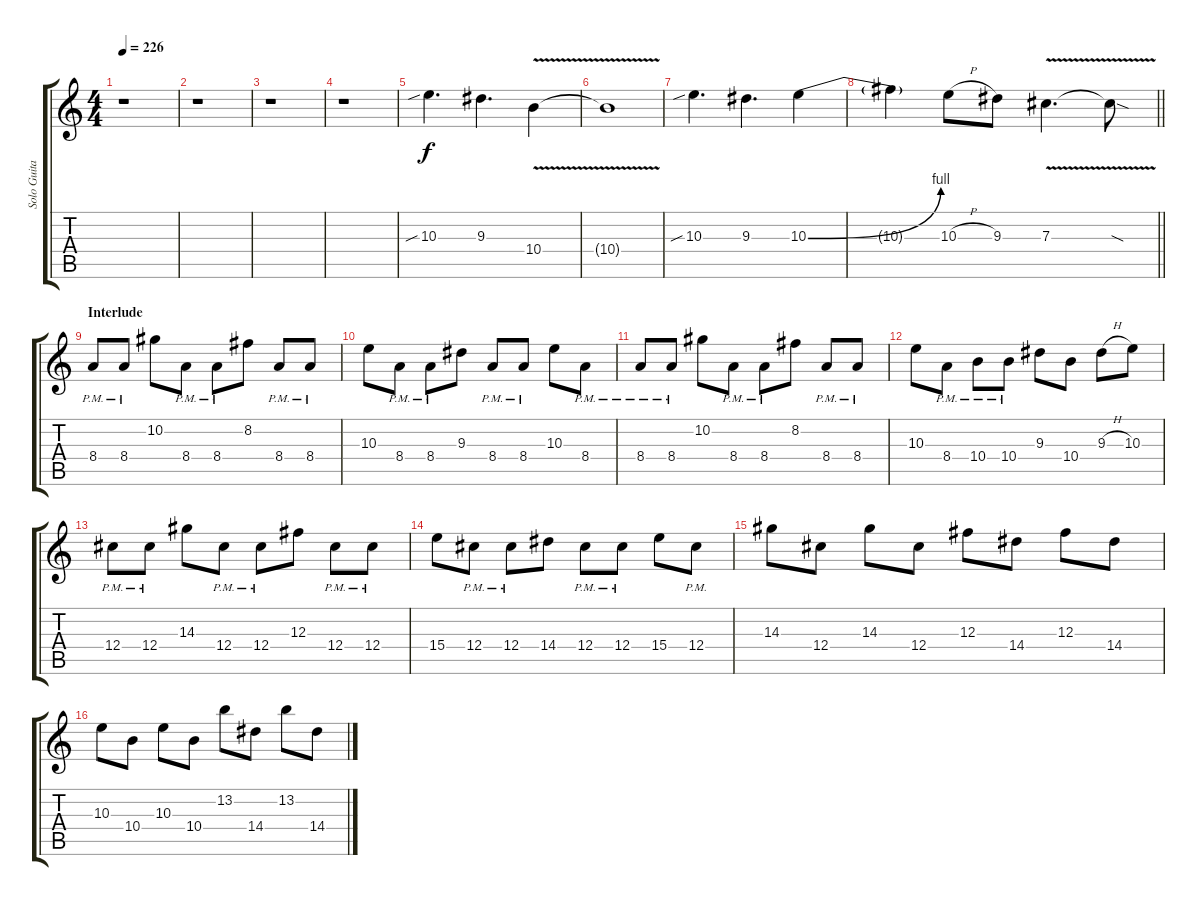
\track ("Solo Guitar" "Solo Guita") {instrument overdrivenguitar}
\staff {score tabs}
\tuning (Eb4 Bb3 Gb3 Db3 Ab2 Db2) {hide}
\ts (4 4)
\tempo 226
\clef g2
\ks c
r.1{dy f} |
r.1 |
r.1 |
r.1 |
10.3{sib}.4{d} 9.3.4{d} 10.4{v}.4 |
10.4{t}.1 |
10.3{sib}.4{d} 9.3.4{d} 10.3{be (bend 0 0 60 4)}.4 |
\barLineRight lightlight
10.3{t}.4 10.3{h}.8 9.3.8 7.3{v}.4{d} 7.3{sod t}.8 |
\section ("" "Interlude")
8.4{pm}.8 8.4{pm}.8 10.2.8 8.4{pm}.8 8.4{pm}.8 8.2.8 8.4{pm}.8 8.4{pm}.8 |
10.3.8 8.4{pm}.8 8.4{pm}.8 9.3.8 8.4{pm}.8 8.4{pm}.8 10.3.8 8.4{pm}.8 |
8.4{pm}.8 8.4{pm}.8 10.2.8 8.4{pm}.8 8.4{pm}.8 8.2.8 8.4{pm}.8 8.4{pm}.8 |
10.3.8 8.4{pm}.8 10.4{pm}.8 10.4{pm}.8 9.3.8 10.4.8 9.3{h}.8 10.3.8 |
12.4{pm}.8 12.4{pm}.8 14.3.8 12.4{pm}.8 12.4{pm}.8 12.3.8 12.4{pm}.8 12.4{pm}.8 |
15.4.8 12.4{pm}.8 12.4{pm}.8 14.4.8 12.4{pm}.8 12.4{pm}.8 15.4.8 12.4{pm}.8 |
14.3.8 12.4.8 14.3.8 12.4.8 12.3.8 14.4.8 12.3.8 14.4.8 |
10.3.8 10.4.8 10.3.8 10.4.8 13.2.8 14.4.8 13.2.8 14.4.8
